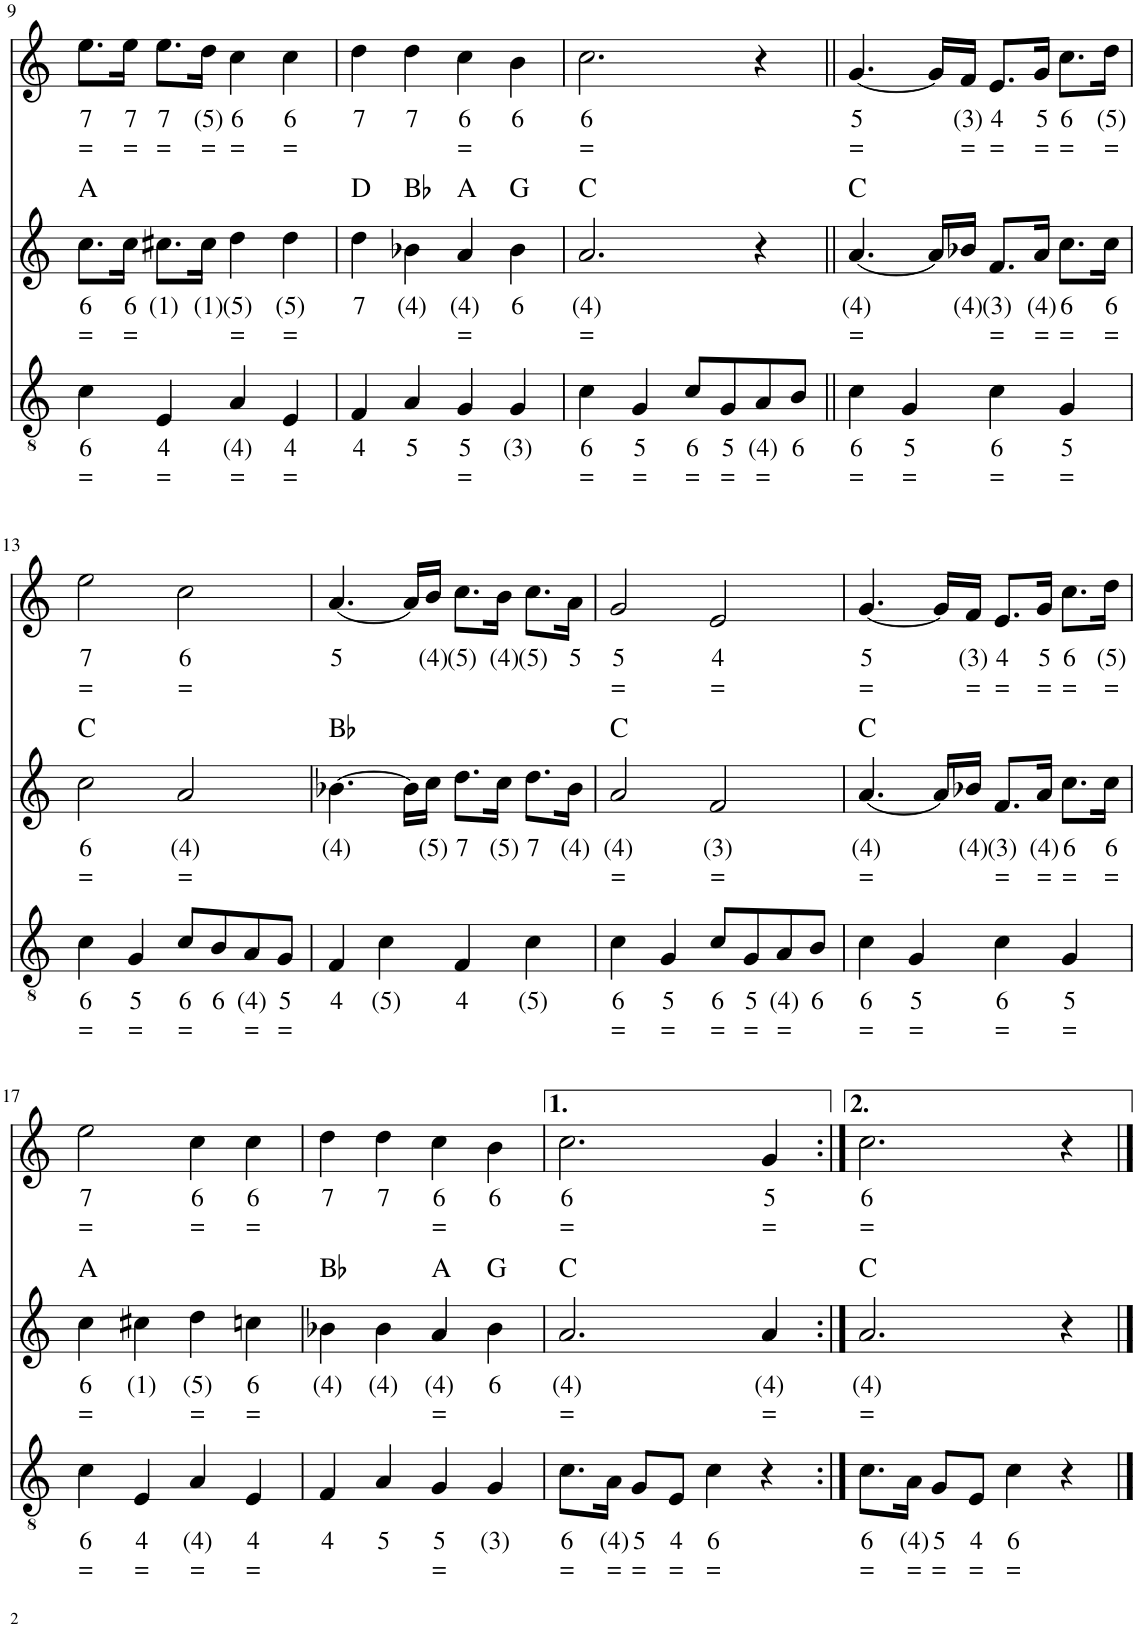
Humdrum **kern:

**kern	**text	**text	**kern	**text	**text	**harte	**kern	**text	**text
*part3	*part3	*part3	*part2	*part2	*part2	*part2	*part1	*part1	*part1
*staff3	*staff3	*staff3	*staff2	*staff2	*staff2	*	*staff1	*staff1	*staff1
*I"Klassieke gitaar	*	*	*I"Sopraanfluit in G	*	*	*	*I"Dwarsfluit	*	*
!!LO:PB:g=z
*clefGv2	*	*	*clefG2	*	*	*	*clefG2	*	*
*	*	*	*Trd-4c-7	*	*	*	*	*	*
*k[]	*	*	*k[]	*	*	*	*k[]	*	*
*M4/4	*	*	*M4/4	*	*	*	*M4/4	*	*
=9	=9	=9	=9	=9	=9	=9	=9	=9	=9
!	!LO:LY:b	!LO:LY:b	!	!LO:LY:b	!LO:LY:b	!	!	!LO:LY:b	!LO:LY:b
4c\	6	=	8.cc\L	6	=	A:maj	8.ee\L	7	=
!	!	!	!	!LO:LY:b	!LO:LY:b	!	!	!LO:LY:b	!LO:LY:b
.	.	.	16cc\Jk	6	=	.	16ee\Jk	7	=
!	!LO:LY:b	!LO:LY:b	!	!LO:LY:b	!	!	!	!LO:LY:b	!LO:LY:b
4E/	4	=	8.cc#X\L	(1)	.	.	8.ee\L	7	=
!	!	!	!	!LO:LY:b	!	!	!	!LO:LY:b	!LO:LY:b
.	.	.	16cc#\Jk	(1)	.	.	16dd\Jk	(5)	=
!	!LO:LY:b	!LO:LY:b	!	!LO:LY:b	!LO:LY:b	!	!	!LO:LY:b	!LO:LY:b
4A/	(4)	=	4dd\	(5)	=	.	4cc\	6	=
!	!LO:LY:b	!LO:LY:b	!	!LO:LY:b	!LO:LY:b	!	!	!LO:LY:b	!LO:LY:b
4E/	4	=	4dd\	(5)	=	.	4cc\	6	=
=10	=10	=10	=10	=10	=10	=10	=10	=10	=10
!	!LO:LY:b	!	!	!LO:LY:b	!	!	!	!LO:LY:b	!
4F/	4	.	4dd\	7	.	D:maj	4dd\	7	.
!	!LO:LY:b	!	!	!LO:LY:b	!	!	!	!LO:LY:b	!
4A/	5	.	4b-X\	(4)	.	Bb:maj	4dd\	7	.
!	!LO:LY:b	!LO:LY:b	!	!LO:LY:b	!LO:LY:b	!	!	!LO:LY:b	!LO:LY:b
4G/	5	=	4a/	(4)	=	A:maj	4cc\	6	=
!	!LO:LY:b	!	!	!LO:LY:b	!	!	!	!LO:LY:b	!
4G/	(3)	.	4b-\	6	.	G:maj	4b\	6	.
=11	=11	=11	=11	=11	=11	=11	=11	=11	=11
!	!LO:LY:b	!LO:LY:b	!	!LO:LY:b	!LO:LY:b	!	!	!LO:LY:b	!LO:LY:b
4c\	6	=	2.a/	(4)	=	C:maj	2.cc\	6	=
!	!LO:LY:b	!LO:LY:b	!	!	!	!	!	!	!
4G/	5	=	.	.	.	.	.	.	.
!	!LO:LY:b	!LO:LY:b	!	!	!	!	!	!	!
8c/L	6	=	.	.	.	.	.	.	.
!	!LO:LY:b	!LO:LY:b	!	!	!	!	!	!	!
8G/	5	=	.	.	.	.	.	.	.
!	!LO:LY:b	!LO:LY:b	!	!	!	!	!	!	!
8A/	(4)	=	4r	.	.	.	4r	.	.
!	!LO:LY:b	!	!	!	!	!	!	!	!
8B/J	6	.	.	.	.	.	.	.	.
=12||	=12||	=12||	=12||	=12||	=12||	=12||	=12||	=12||	=12||
!	!LO:LY:b	!LO:LY:b	!	!LO:LY:b	!LO:LY:b	!	!	!LO:LY:b	!LO:LY:b
4c\	6	=	[4.a/	(4)	=	C:maj	[4.g/	5	=
!	!LO:LY:b	!LO:LY:b	!	!	!	!	!	!	!
4G/	5	=	.	.	.	.	.	.	.
.	.	.	16a/LL]	.	.	.	16g/LL]	.	.
!	!	!	!	!LO:LY:b	!	!	!	!LO:LY:b	!LO:LY:b
.	.	.	16b-X/JJ	(4)	.	.	16f/JJ	(3)	=
!	!LO:LY:b	!LO:LY:b	!	!LO:LY:b	!LO:LY:b	!	!	!LO:LY:b	!LO:LY:b
4c\	6	=	8.f/L	(3)	=	.	8.e/L	4	=
!	!	!	!	!LO:LY:b	!LO:LY:b	!	!	!LO:LY:b	!LO:LY:b
.	.	.	16a/Jk	(4)	=	.	16g/Jk	5	=
!	!LO:LY:b	!LO:LY:b	!	!LO:LY:b	!LO:LY:b	!	!	!LO:LY:b	!LO:LY:b
4G/	5	=	8.cc\L	6	=	.	8.cc\L	6	=
!	!	!	!	!LO:LY:b	!LO:LY:b	!	!	!LO:LY:b	!LO:LY:b
.	.	.	16cc\Jk	6	=	.	16dd\Jk	(5)	=
!!LO:LB:g=z
=13	=13	=13	=13	=13	=13	=13	=13	=13	=13
!	!LO:LY:b	!LO:LY:b	!	!LO:LY:b	!LO:LY:b	!	!	!LO:LY:b	!LO:LY:b
4c\	6	=	2cc\	6	=	C:maj	2ee\	7	=
!	!LO:LY:b	!LO:LY:b	!	!	!	!	!	!	!
4G/	5	=	.	.	.	.	.	.	.
!	!LO:LY:b	!LO:LY:b	!	!LO:LY:b	!LO:LY:b	!	!	!LO:LY:b	!LO:LY:b
8c/L	6	=	2a/	(4)	=	.	2cc\	6	=
!	!LO:LY:b	!	!	!	!	!	!	!	!
8B/	6	.	.	.	.	.	.	.	.
!	!LO:LY:b	!LO:LY:b	!	!	!	!	!	!	!
8A/	(4)	=	.	.	.	.	.	.	.
!	!LO:LY:b	!LO:LY:b	!	!	!	!	!	!	!
8G/J	5	=	.	.	.	.	.	.	.
=14	=14	=14	=14	=14	=14	=14	=14	=14	=14
!	!LO:LY:b	!	!	!LO:LY:b	!	!	!	!LO:LY:b	!
4F/	4	.	[4.b-X\	(4)	.	Bb:maj	[4.a/	5	.
!	!LO:LY:b	!	!	!	!	!	!	!	!
4c\	(5)	.	.	.	.	.	.	.	.
.	.	.	16b-\LL]	.	.	.	16a/LL]	.	.
!	!	!	!	!LO:LY:b	!	!	!	!LO:LY:b	!
.	.	.	16cc\JJ	(5)	.	.	16b/JJ	(4)	.
!	!LO:LY:b	!	!	!LO:LY:b	!	!	!	!LO:LY:b	!
4F/	4	.	8.dd\L	7	.	.	8.cc\L	(5)	.
!	!	!	!	!LO:LY:b	!	!	!	!LO:LY:b	!
.	.	.	16cc\Jk	(5)	.	.	16b\Jk	(4)	.
!	!LO:LY:b	!	!	!LO:LY:b	!	!	!	!LO:LY:b	!
4c\	(5)	.	8.dd\L	7	.	.	8.cc\L	(5)	.
!	!	!	!	!LO:LY:b	!	!	!	!LO:LY:b	!
.	.	.	16b-\Jk	(4)	.	.	16a\Jk	5	.
=15	=15	=15	=15	=15	=15	=15	=15	=15	=15
!	!LO:LY:b	!LO:LY:b	!	!LO:LY:b	!LO:LY:b	!	!	!LO:LY:b	!LO:LY:b
4c\	6	=	2a/	(4)	=	C:maj	2g/	5	=
!	!LO:LY:b	!LO:LY:b	!	!	!	!	!	!	!
4G/	5	=	.	.	.	.	.	.	.
!	!LO:LY:b	!LO:LY:b	!	!LO:LY:b	!LO:LY:b	!	!	!LO:LY:b	!LO:LY:b
8c/L	6	=	2f/	(3)	=	.	2e/	4	=
!	!LO:LY:b	!LO:LY:b	!	!	!	!	!	!	!
8G/	5	=	.	.	.	.	.	.	.
!	!LO:LY:b	!LO:LY:b	!	!	!	!	!	!	!
8A/	(4)	=	.	.	.	.	.	.	.
!	!LO:LY:b	!	!	!	!	!	!	!	!
8B/J	6	.	.	.	.	.	.	.	.
=16	=16	=16	=16	=16	=16	=16	=16	=16	=16
!	!LO:LY:b	!LO:LY:b	!	!LO:LY:b	!LO:LY:b	!	!	!LO:LY:b	!LO:LY:b
4c\	6	=	[4.a/	(4)	=	C:maj	[4.g/	5	=
!	!LO:LY:b	!LO:LY:b	!	!	!	!	!	!	!
4G/	5	=	.	.	.	.	.	.	.
.	.	.	16a/LL]	.	.	.	16g/LL]	.	.
!	!	!	!	!LO:LY:b	!	!	!	!LO:LY:b	!LO:LY:b
.	.	.	16b-X/JJ	(4)	.	.	16f/JJ	(3)	=
!	!LO:LY:b	!LO:LY:b	!	!LO:LY:b	!LO:LY:b	!	!	!LO:LY:b	!LO:LY:b
4c\	6	=	8.f/L	(3)	=	.	8.e/L	4	=
!	!	!	!	!LO:LY:b	!LO:LY:b	!	!	!LO:LY:b	!LO:LY:b
.	.	.	16a/Jk	(4)	=	.	16g/Jk	5	=
!	!LO:LY:b	!LO:LY:b	!	!LO:LY:b	!LO:LY:b	!	!	!LO:LY:b	!LO:LY:b
4G/	5	=	8.cc\L	6	=	.	8.cc\L	6	=
!	!	!	!	!LO:LY:b	!LO:LY:b	!	!	!LO:LY:b	!LO:LY:b
.	.	.	16cc\Jk	6	=	.	16dd\Jk	(5)	=
!!LO:LB:g=z
=17	=17	=17	=17	=17	=17	=17	=17	=17	=17
!	!LO:LY:b	!LO:LY:b	!	!LO:LY:b	!LO:LY:b	!	!	!LO:LY:b	!LO:LY:b
4c\	6	=	4cc\	6	=	A:maj	2ee\	7	=
!	!LO:LY:b	!LO:LY:b	!	!LO:LY:b	!	!	!	!	!
4E/	4	=	4cc#X\	(1)	.	.	.	.	.
!	!LO:LY:b	!LO:LY:b	!	!LO:LY:b	!LO:LY:b	!	!	!LO:LY:b	!LO:LY:b
4A/	(4)	=	4dd\	(5)	=	.	4cc\	6	=
!	!LO:LY:b	!LO:LY:b	!	!LO:LY:b	!LO:LY:b	!	!	!LO:LY:b	!LO:LY:b
4E/	4	=	4ccn\	6	=	.	4cc\	6	=
=18	=18	=18	=18	=18	=18	=18	=18	=18	=18
!	!LO:LY:b	!	!	!LO:LY:b	!	!	!	!LO:LY:b	!
4F/	4	.	4b-X\	(4)	.	Bb:maj	4dd\	7	.
!	!LO:LY:b	!	!	!LO:LY:b	!	!	!	!LO:LY:b	!
4A/	5	.	4b-\	(4)	.	.	4dd\	7	.
!	!LO:LY:b	!LO:LY:b	!	!LO:LY:b	!LO:LY:b	!	!	!LO:LY:b	!LO:LY:b
4G/	5	=	4a/	(4)	=	A:maj	4cc\	6	=
!	!LO:LY:b	!	!	!LO:LY:b	!	!	!	!LO:LY:b	!
4G/	(3)	.	4b-\	6	.	G:maj	4b\	6	.
=19	=19	=19	=19	=19	=19	=19	=19	=19	=19
!	!LO:LY:b	!LO:LY:b	!	!LO:LY:b	!LO:LY:b	!	!	!LO:LY:b	!LO:LY:b
8.c\L	6	=	2.a/	(4)	=	C:maj	2.cc\	6	=
!	!LO:LY:b	!LO:LY:b	!	!	!	!	!	!	!
16A\Jk	(4)	=	.	.	.	.	.	.	.
!	!LO:LY:b	!LO:LY:b	!	!	!	!	!	!	!
8G/L	5	=	.	.	.	.	.	.	.
!	!LO:LY:b	!LO:LY:b	!	!	!	!	!	!	!
8E/J	4	=	.	.	.	.	.	.	.
!	!LO:LY:b	!LO:LY:b	!	!	!	!	!	!	!
4c\	6	=	.	.	.	.	.	.	.
!	!	!	!	!LO:LY:b	!LO:LY:b	!	!	!LO:LY:b	!LO:LY:b
4r	.	.	4a/	(4)	=	.	4g/	5	=
=20:|!	=20:|!	=20:|!	=20:|!	=20:|!	=20:|!	=20:|!	=20:|!	=20:|!	=20:|!
!	!LO:LY:b	!LO:LY:b	!	!LO:LY:b	!LO:LY:b	!	!	!LO:LY:b	!LO:LY:b
8.c\L	6	=	2.a/	(4)	=	C:maj	2.cc\	6	=
!	!LO:LY:b	!LO:LY:b	!	!	!	!	!	!	!
16A\Jk	(4)	=	.	.	.	.	.	.	.
!	!LO:LY:b	!LO:LY:b	!	!	!	!	!	!	!
8G/L	5	=	.	.	.	.	.	.	.
!	!LO:LY:b	!LO:LY:b	!	!	!	!	!	!	!
8E/J	4	=	.	.	.	.	.	.	.
!	!LO:LY:b	!LO:LY:b	!	!	!	!	!	!	!
4c\	6	=	.	.	.	.	.	.	.
4r	.	.	4r	.	.	.	4r	.	.
==	==	==	==	==	==	==	==	==	==
*-	*-	*-	*-	*-	*-	*-	*-	*-	*-
